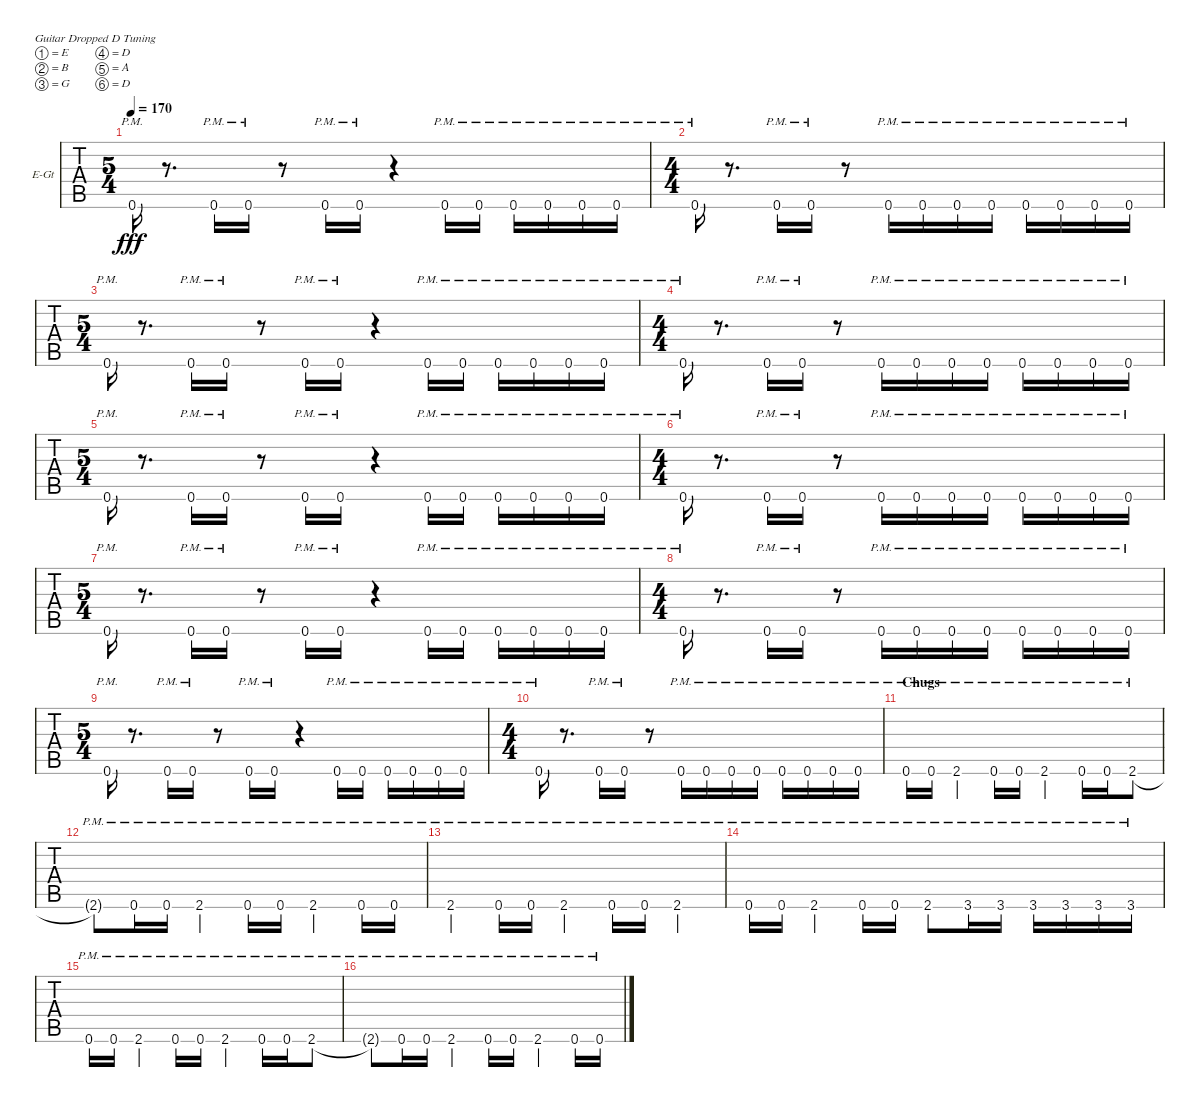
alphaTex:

\defaultSystemsLayout 4
\bracketExtendMode groupsimilarinstruments
\firstSystemTrackNameOrientation horizontal
\otherSystemsTrackNameOrientation horizontal
\track ("Mark Morton" "E-Gt") {instrument distortionguitar}
\staff {tabs}
\tuning (E4 B3 G3 D3 A2 D2)
\ts (5 4)
\tempo 170
\clef g2
\ks c
0.6{pm}.16{dy fff} r.8{d} 0.6{pm}.16 0.6{pm}.16 r.8 0.6{pm}.16 0.6{pm}.16 r.4 0.6{pm}.16 0.6{pm}.16 0.6{pm}.16 0.6{pm}.16 0.6{pm}.16 0.6{pm}.16 |
\ts (4 4)
0.6{pm}.16 r.8{d} 0.6{pm}.16 0.6{pm}.16 r.8 0.6{pm}.16 0.6{pm}.16 0.6{pm}.16 0.6{pm}.16 0.6{pm}.16 0.6{pm}.16 0.6{pm}.16 0.6{pm}.16 |
\ts (5 4)
0.6{pm}.16 r.8{d} 0.6{pm}.16 0.6{pm}.16 r.8 0.6{pm}.16 0.6{pm}.16 r.4 0.6{pm}.16 0.6{pm}.16 0.6{pm}.16 0.6{pm}.16 0.6{pm}.16 0.6{pm}.16 |
\ts (4 4)
0.6{pm}.16 r.8{d} 0.6{pm}.16 0.6{pm}.16 r.8 0.6{pm}.16 0.6{pm}.16 0.6{pm}.16 0.6{pm}.16 0.6{pm}.16 0.6{pm}.16 0.6{pm}.16 0.6{pm}.16 |
\ts (5 4)
0.6{pm}.16 r.8{d} 0.6{pm}.16 0.6{pm}.16 r.8 0.6{pm}.16 0.6{pm}.16 r.4 0.6{pm}.16 0.6{pm}.16 0.6{pm}.16 0.6{pm}.16 0.6{pm}.16 0.6{pm}.16 |
\ts (4 4)
0.6{pm}.16 r.8{d} 0.6{pm}.16 0.6{pm}.16 r.8 0.6{pm}.16 0.6{pm}.16 0.6{pm}.16 0.6{pm}.16 0.6{pm}.16 0.6{pm}.16 0.6{pm}.16 0.6{pm}.16 |
\ts (5 4)
0.6{pm}.16 r.8{d} 0.6{pm}.16 0.6{pm}.16 r.8 0.6{pm}.16 0.6{pm}.16 r.4 0.6{pm}.16 0.6{pm}.16 0.6{pm}.16 0.6{pm}.16 0.6{pm}.16 0.6{pm}.16 |
\ts (4 4)
0.6{pm}.16 r.8{d} 0.6{pm}.16 0.6{pm}.16 r.8 0.6{pm}.16 0.6{pm}.16 0.6{pm}.16 0.6{pm}.16 0.6{pm}.16 0.6{pm}.16 0.6{pm}.16 0.6{pm}.16 |
\ts (5 4)
0.6{pm}.16 r.8{d} 0.6{pm}.16 0.6{pm}.16 r.8 0.6{pm}.16 0.6{pm}.16 r.4 0.6{pm}.16 0.6{pm}.16 0.6{pm}.16 0.6{pm}.16 0.6{pm}.16 0.6{pm}.16 |
\ts (4 4)
0.6{pm}.16 r.8{d} 0.6{pm}.16 0.6{pm}.16 r.8 0.6{pm}.16 0.6{pm}.16 0.6{pm}.16 0.6{pm}.16 0.6{pm}.16 0.6{pm}.16 0.6{pm}.16 0.6{pm}.16 |
\section ("" "Chugs")
0.6{pm}.16 0.6{pm}.16 2.6{pm}.4 0.6{pm}.16 0.6{pm}.16 2.6{pm}.4 0.6{pm}.16 0.6{pm}.16 2.6{pm}.8 |
2.6{pm t}.8 0.6{pm}.16 0.6{pm}.16 2.6{pm}.4 0.6{pm}.16 0.6{pm}.16 2.6{pm}.4 0.6{pm}.16 0.6{pm}.16 |
2.6{pm}.4 0.6{pm}.16 0.6{pm}.16 2.6{pm}.4 0.6{pm}.16 0.6{pm}.16 2.6{pm}.4 |
0.6{pm}.16 0.6{pm}.16 2.6{pm}.4 0.6{pm}.16 0.6{pm}.16 2.6{pm}.8 3.6{pm}.16 3.6{pm}.16 3.6{pm}.16 3.6{pm}.16 3.6{pm}.16 3.6{pm}.16 |
0.6{pm}.16 0.6{pm}.16 2.6{pm}.4 0.6{pm}.16 0.6{pm}.16 2.6{pm}.4 0.6{pm}.16 0.6{pm}.16 2.6{pm}.8 |
2.6{pm t}.8 0.6{pm}.16 0.6{pm}.16 2.6{pm}.4 0.6{pm}.16 0.6{pm}.16 2.6{pm}.4 0.6{pm}.16 0.6{pm}.16
